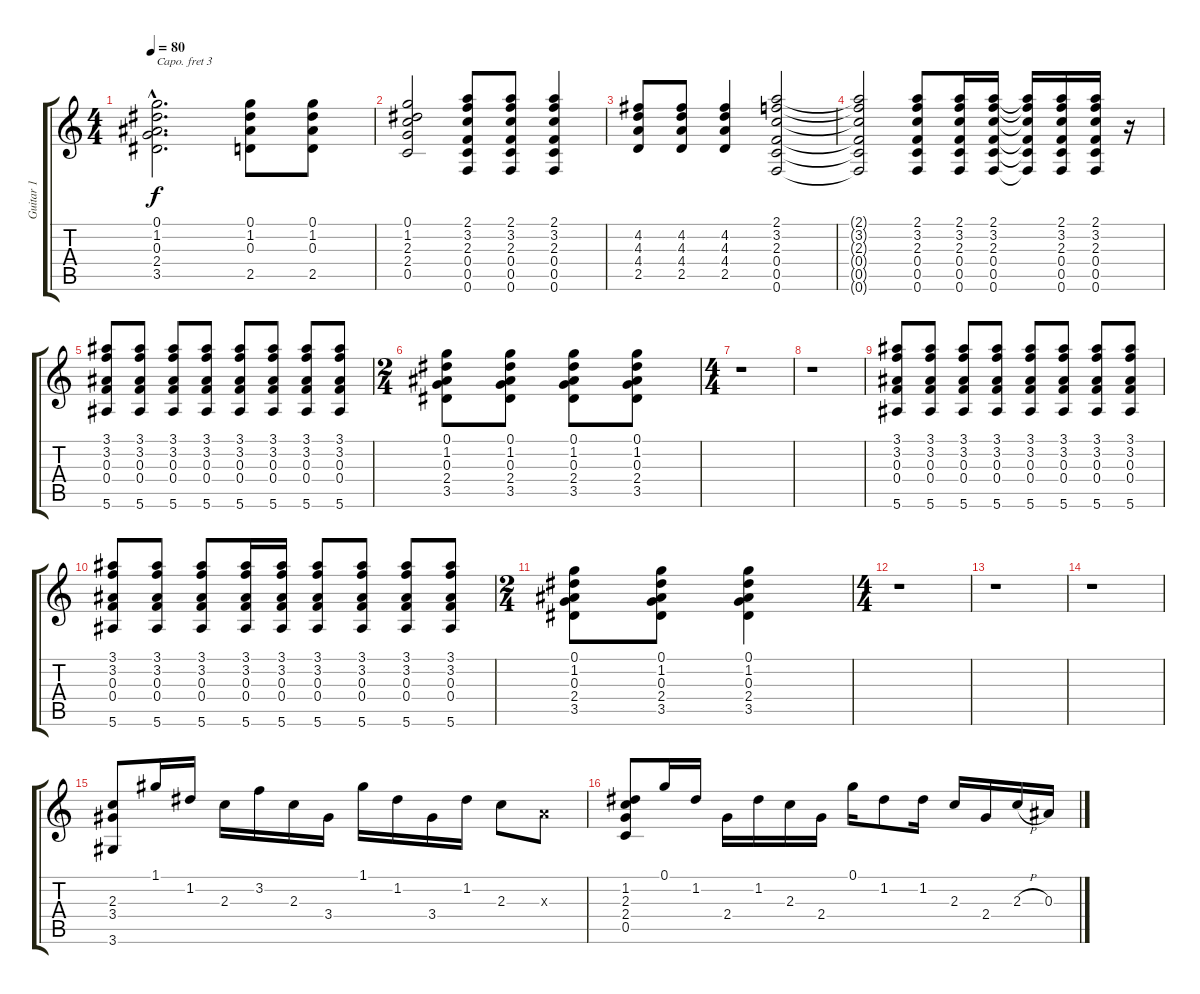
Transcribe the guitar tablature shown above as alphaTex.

\track ("Guitar 1" "Guitar 1") {instrument acousticguitarsteel}
\staff {score tabs}
\capo 3
\tuning (E4 B3 G3 D3 A2 D2) {hide}
\ts (4 4)
\tempo 80
\clef g2
\ks c
(0.1{hac} 1.2{hac} 0.3{hac} 2.4{hac} 3.5{hac}).2{d dy f} (0.1 1.2 0.3 2.5).8 (0.1 1.2 0.3 2.5).8 |
(0.1 1.2 2.3 2.4 0.5).2 (2.1 3.2 2.3 0.4 0.5 0.6).8 (2.1 3.2 2.3 0.4 0.5 0.6).8 (2.1 3.2 2.3 0.4 0.5 0.6).4 |
(4.2 4.3 4.4 2.5).8 (4.2 4.3 4.4 2.5).8 (4.2 4.3 4.4 2.5).4 (2.1 3.2 2.3 0.4 0.5 0.6).2 |
(2.1{t} 3.2{t} 2.3{t} 0.4{t} 0.5{t} 0.6{t}).2 (2.1 3.2 2.3 0.4 0.5 0.6).8 (2.1 3.2 2.3 0.4 0.5 0.6).16 (2.1 3.2 2.3 0.4 0.5 0.6).16 (2.1{t} 3.2{t} 2.3{t} 0.4{t} 0.5{t} 0.6{t}).16 (2.1 3.2 2.3 0.4 0.5 0.6).16 (2.1 3.2 2.3 0.4 0.5 0.6).16 r.16 |
(3.1 3.2 0.3 0.4 5.6).8 (3.1 3.2 0.3 0.4 5.6).8 (3.1 3.2 0.3 0.4 5.6).8 (3.1 3.2 0.3 0.4 5.6).8 (3.1 3.2 0.3 0.4 5.6).8 (3.1 3.2 0.3 0.4 5.6).8 (3.1 3.2 0.3 0.4 5.6).8 (3.1 3.2 0.3 0.4 5.6).8 |
\ts (2 4)
(0.1 1.2 0.3 2.4 3.5).8 (0.1 1.2 0.3 2.4 3.5).8 (0.1 1.2 0.3 2.4 3.5).8 (0.1 1.2 0.3 2.4 3.5).8 |
\ts (4 4)
r.1 |
r.1 |
(3.1 3.2 0.3 0.4 5.6).8 (3.1 3.2 0.3 0.4 5.6).8 (3.1 3.2 0.3 0.4 5.6).8 (3.1 3.2 0.3 0.4 5.6).8 (3.1 3.2 0.3 0.4 5.6).8 (3.1 3.2 0.3 0.4 5.6).8 (3.1 3.2 0.3 0.4 5.6).8 (3.1 3.2 0.3 0.4 5.6).8 |
(3.1 3.2 0.3 0.4 5.6).8 (3.1 3.2 0.3 0.4 5.6).8 (3.1 3.2 0.3 0.4 5.6).8 (3.1 3.2 0.3 0.4 5.6).16 (3.1 3.2 0.3 0.4 5.6).16 (3.1 3.2 0.3 0.4 5.6).8 (3.1 3.2 0.3 0.4 5.6).8 (3.1 3.2 0.3 0.4 5.6).8 (3.1 3.2 0.3 0.4 5.6).8 |
\ts (2 4)
(0.1 1.2 0.3 2.4 3.5).8 (0.1 1.2 0.3 2.4 3.5).8 (0.1 1.2 0.3 2.4 3.5).4 |
\ts (4 4)
r.1 |
r.1 |
r.1 |
(2.3 3.4 3.6).8 1.1.16 1.2.16 2.3.16 3.2.16 2.3.16 3.4.16 1.1.16 1.2.16 3.4.16 1.2.16 2.3.8 -1.3{x}.8 |
(1.2 2.3 2.4 0.5).8 0.1.16 1.2.16 2.4.16 1.2.16 2.3.16 2.4.16 0.1.16 1.2.8 1.2.16 2.3.16 2.4.16 2.3{h}.16 0.3.16
